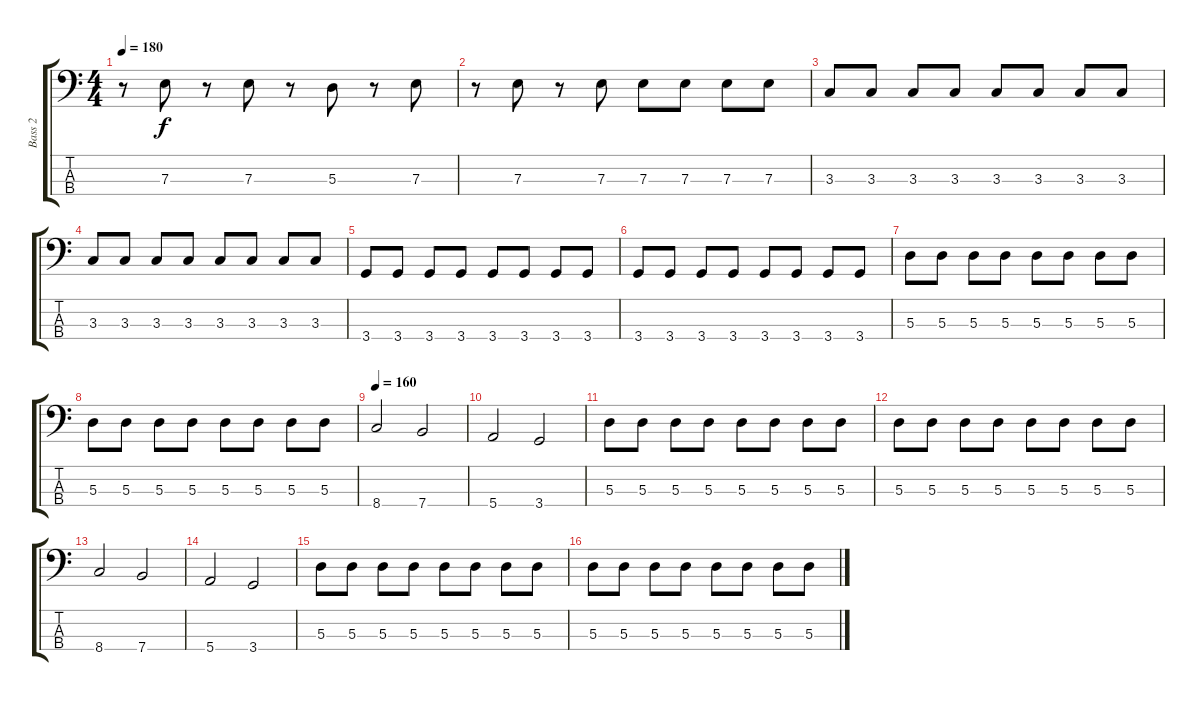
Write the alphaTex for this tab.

\track ("Bass 2" "Bass 2") {instrument electricbasspick}
\staff {score tabs}
\tuning (G2 D2 A1 E1) {hide}
\ts (4 4)
\tempo 180
\clef f4
\ks c
r.8{dy f} 7.3.8 r.8 7.3.8 r.8 5.3.8 r.8 7.3.8 |
r.8 7.3.8 r.8 7.3.8 7.3.8 7.3.8 7.3.8 7.3.8 |
3.3.8 3.3.8 3.3.8 3.3.8 3.3.8 3.3.8 3.3.8 3.3.8 |
3.3.8 3.3.8 3.3.8 3.3.8 3.3.8 3.3.8 3.3.8 3.3.8 |
3.4.8 3.4.8 3.4.8 3.4.8 3.4.8 3.4.8 3.4.8 3.4.8 |
3.4.8 3.4.8 3.4.8 3.4.8 3.4.8 3.4.8 3.4.8 3.4.8 |
5.3.8 5.3.8 5.3.8 5.3.8 5.3.8 5.3.8 5.3.8 5.3.8 |
5.3.8 5.3.8 5.3.8 5.3.8 5.3.8 5.3.8 5.3.8 5.3.8 |
\tempo 160
8.4.2 7.4.2 |
5.4.2 3.4.2 |
5.3.8 5.3.8 5.3.8 5.3.8 5.3.8 5.3.8 5.3.8 5.3.8 |
5.3.8 5.3.8 5.3.8 5.3.8 5.3.8 5.3.8 5.3.8 5.3.8 |
8.4.2 7.4.2 |
5.4.2 3.4.2 |
5.3.8 5.3.8 5.3.8 5.3.8 5.3.8 5.3.8 5.3.8 5.3.8 |
5.3.8 5.3.8 5.3.8 5.3.8 5.3.8 5.3.8 5.3.8 5.3.8
